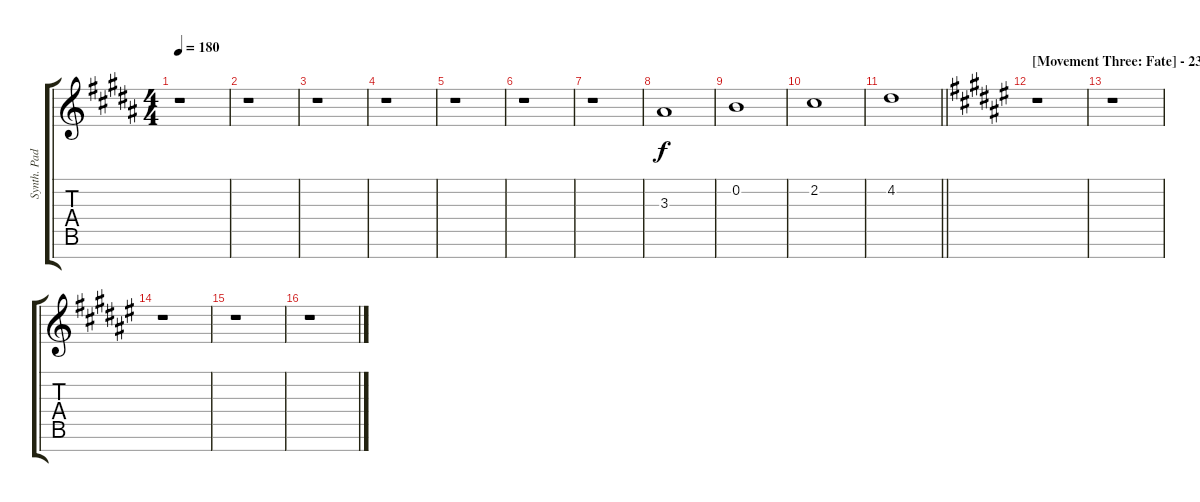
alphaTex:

\track ("Synth. Pad" "Synth. Pad") {instrument pad2warm}
\staff {score tabs}
\tuning (E5 B4 G4 D4 A3 E3 B2) {hide}
\ts (4 4)
\tempo 180
\clef g2
\ks b
r.1{dy f} |
r.1 |
r.1 |
r.1 |
r.1 |
r.1 |
r.1 |
3.3.1 |
0.2.1 |
2.2.1 |
\barLineRight lightlight
4.2.1 |
\section ("" "[Movement Three: Fate] - 23")
\ks f#
r.1 |
r.1 |
r.1 |
r.1 |
r.1
